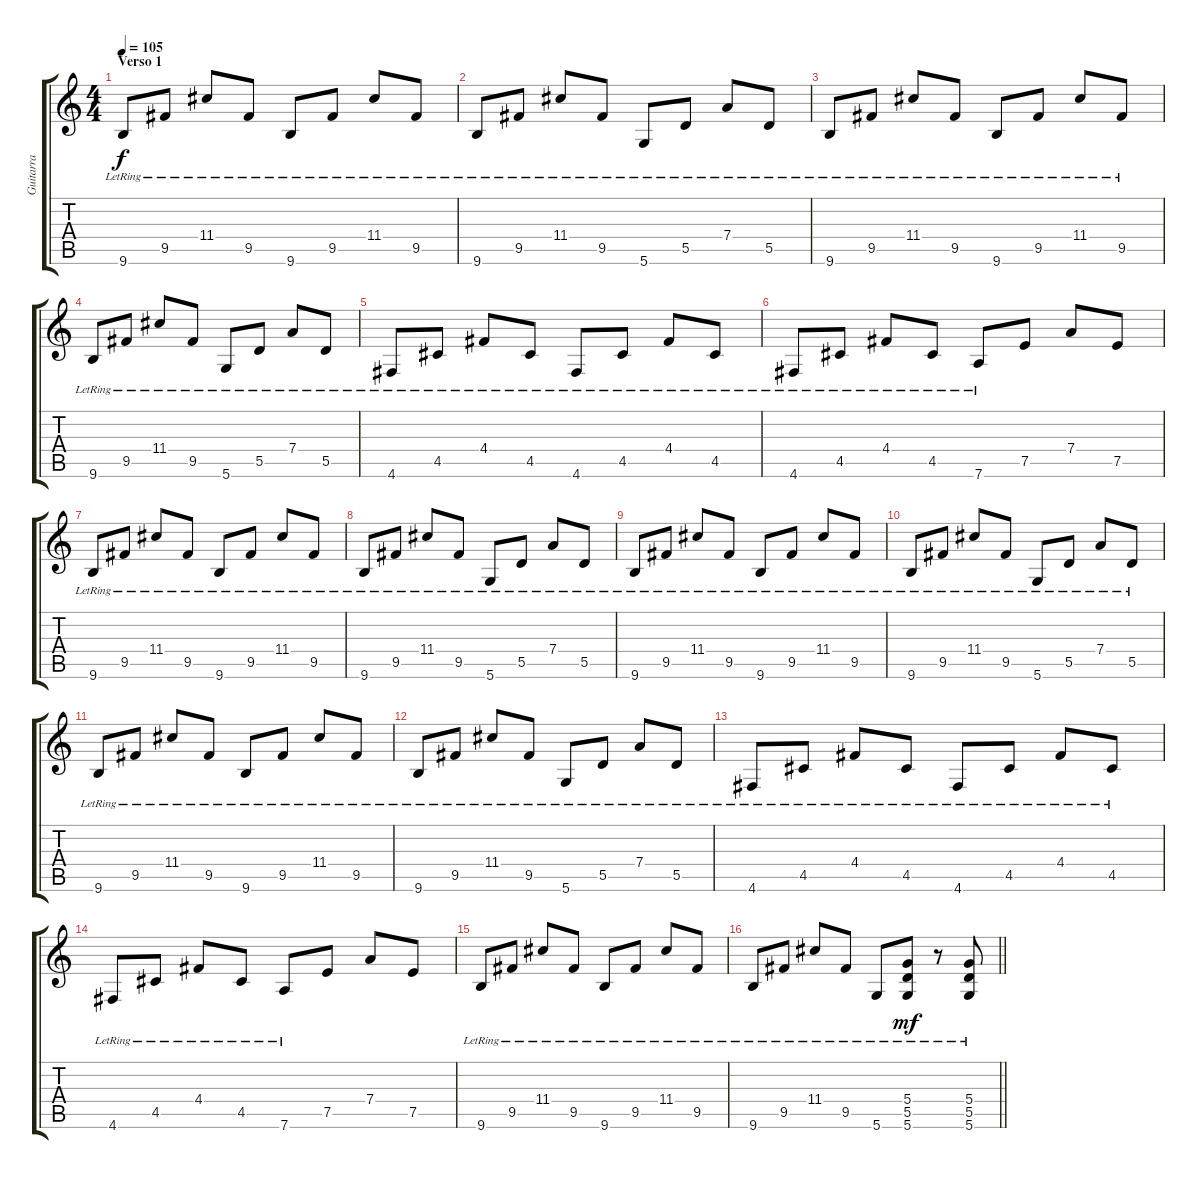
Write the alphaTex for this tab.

\track ("Guitarra" "Guitarra") {instrument distortionguitar}
\staff {score tabs}
\tuning (E4 B3 G3 D3 A2 D2) {hide}
\ts (4 4)
\section ("" "Verso 1")
\tempo 105
\clef g2
\ks c
9.6{lr}.8{dy f instrument electricguitarclean} 9.5{lr}.8 11.4{lr}.8 9.5{lr}.8 9.6{lr}.8 9.5{lr}.8 11.4{lr}.8 9.5{lr}.8 |
9.6{lr}.8{instrument electricguitarclean} 9.5{lr}.8 11.4{lr}.8 9.5{lr}.8 5.6{lr}.8 5.5{lr}.8 7.4{lr}.8 5.5{lr}.8 |
9.6{lr}.8{instrument electricguitarclean} 9.5{lr}.8 11.4{lr}.8 9.5{lr}.8 9.6{lr}.8 9.5{lr}.8 11.4{lr}.8 9.5{lr}.8 |
9.6{lr}.8{instrument electricguitarclean} 9.5{lr}.8 11.4{lr}.8 9.5{lr}.8 5.6{lr}.8 5.5{lr}.8 7.4{lr}.8 5.5{lr}.8 |
4.6{lr}.8 4.5{lr}.8 4.4{lr}.8 4.5{lr}.8 4.6{lr}.8 4.5{lr}.8 4.4{lr}.8 4.5{lr}.8 |
4.6{lr}.8 4.5{lr}.8 4.4{lr}.8 4.5{lr}.8 7.6{lr}.8 7.5.8 7.4.8 7.5.8 |
9.6{lr}.8{instrument electricguitarclean} 9.5{lr}.8 11.4{lr}.8 9.5{lr}.8 9.6{lr}.8 9.5{lr}.8 11.4{lr}.8 9.5{lr}.8 |
9.6{lr}.8{instrument electricguitarclean} 9.5{lr}.8 11.4{lr}.8 9.5{lr}.8 5.6{lr}.8 5.5{lr}.8 7.4{lr}.8 5.5{lr}.8 |
9.6{lr}.8{instrument electricguitarclean} 9.5{lr}.8 11.4{lr}.8 9.5{lr}.8 9.6{lr}.8 9.5{lr}.8 11.4{lr}.8 9.5{lr}.8 |
9.6{lr}.8{instrument electricguitarclean} 9.5{lr}.8 11.4{lr}.8 9.5{lr}.8 5.6{lr}.8 5.5{lr}.8 7.4{lr}.8 5.5{lr}.8 |
9.6{lr}.8{instrument electricguitarclean} 9.5{lr}.8 11.4{lr}.8 9.5{lr}.8 9.6{lr}.8 9.5{lr}.8 11.4{lr}.8 9.5{lr}.8 |
9.6{lr}.8{instrument electricguitarclean} 9.5{lr}.8 11.4{lr}.8 9.5{lr}.8 5.6{lr}.8 5.5{lr}.8 7.4{lr}.8 5.5{lr}.8 |
4.6{lr}.8 4.5{lr}.8 4.4{lr}.8 4.5{lr}.8 4.6{lr}.8 4.5{lr}.8 4.4{lr}.8 4.5{lr}.8 |
4.6{lr}.8 4.5{lr}.8 4.4{lr}.8 4.5{lr}.8 7.6{lr}.8 7.5.8 7.4.8 7.5.8 |
9.6{lr}.8{instrument electricguitarclean} 9.5{lr}.8 11.4{lr}.8 9.5{lr}.8 9.6{lr}.8 9.5{lr}.8 11.4{lr}.8 9.5{lr}.8 |
\barLineRight lightlight
9.6{lr}.8{instrument electricguitarclean} 9.5{lr}.8 11.4{lr}.8 9.5{lr}.8 5.6{lr}.8 (5.4 5.5{lr} 5.6).8{dy mf instrument distortionguitar} r.8 (5.4 5.5{lr} 5.6).8
